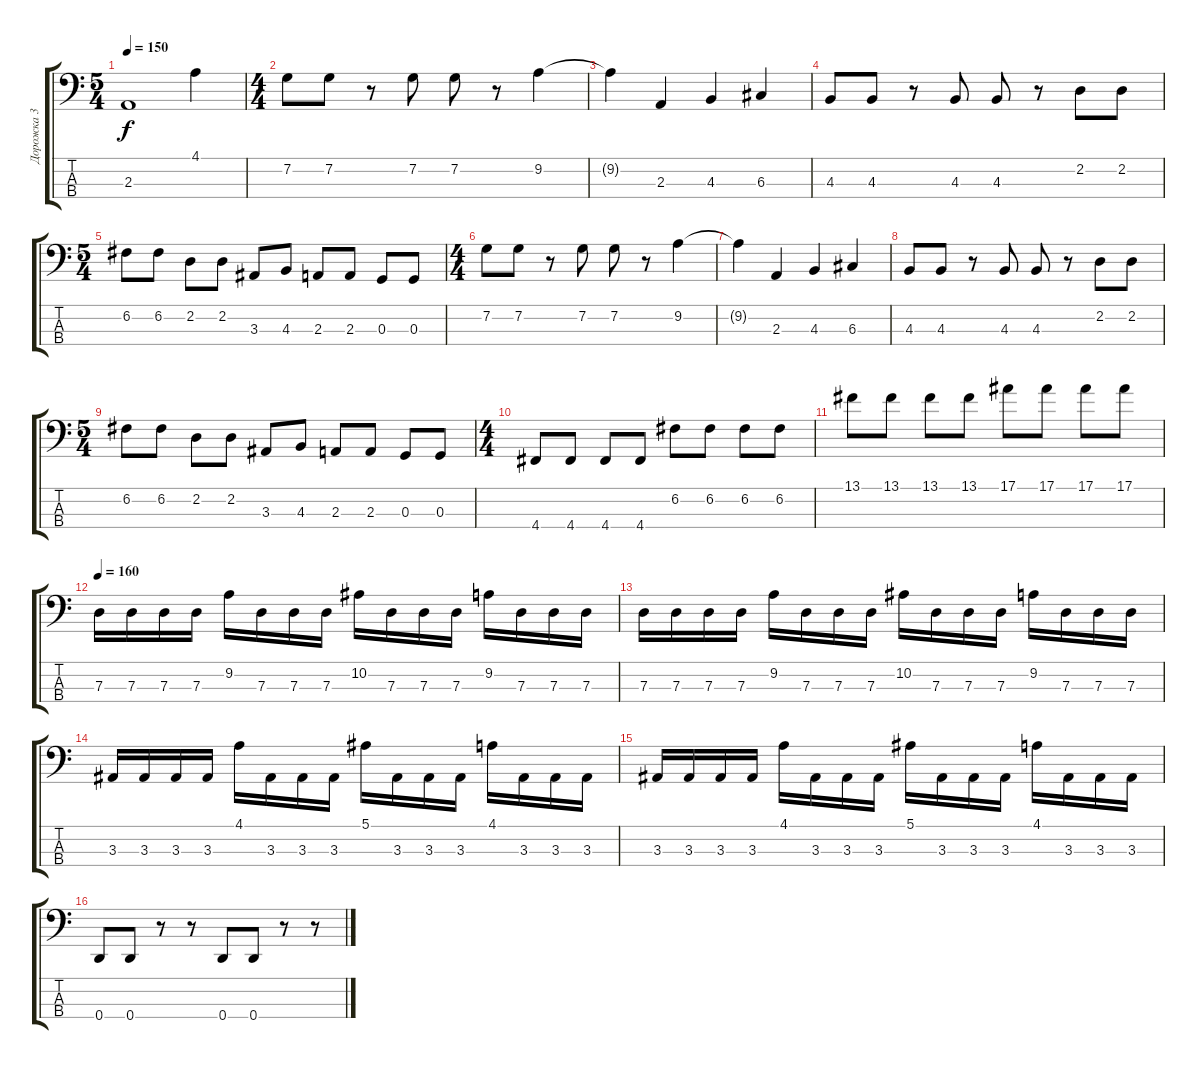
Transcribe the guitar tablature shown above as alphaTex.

\track ("Дорожка 3" "Дорожка 3") {instrument electricbassfinger}
\staff {score tabs}
\tuning (F2 C2 G1 D1) {hide}
\ts (5 4)
\tempo 150
\clef f4
\ks c
2.3.1{dy f} 4.1.4 |
\ts (4 4)
7.2.8 7.2.8 r.8 7.2.8 7.2.8 r.8 9.2.4 |
9.2{t}.4 2.3.4 4.3.4 6.3.4 |
4.3.8 4.3.8 r.8 4.3.8 4.3.8 r.8 2.2.8 2.2.8 |
\ts (5 4)
6.2.8 6.2.8 2.2.8 2.2.8 3.3.8 4.3.8 2.3.8 2.3.8 0.3.8 0.3.8 |
\ts (4 4)
7.2.8 7.2.8 r.8 7.2.8 7.2.8 r.8 9.2.4 |
9.2{t}.4 2.3.4 4.3.4 6.3.4 |
4.3.8 4.3.8 r.8 4.3.8 4.3.8 r.8 2.2.8 2.2.8 |
\ts (5 4)
6.2.8 6.2.8 2.2.8 2.2.8 3.3.8 4.3.8 2.3.8 2.3.8 0.3.8 0.3.8 |
\ts (4 4)
4.4.8 4.4.8 4.4.8 4.4.8 6.2.8 6.2.8 6.2.8 6.2.8 |
13.1.8 13.1.8 13.1.8 13.1.8 17.1.8 17.1.8 17.1.8 17.1.8 |
\tempo 160
7.3.16 7.3.16 7.3.16 7.3.16 9.2.16 7.3.16 7.3.16 7.3.16 10.2.16 7.3.16 7.3.16 7.3.16 9.2.16 7.3.16 7.3.16 7.3.16 |
7.3.16 7.3.16 7.3.16 7.3.16 9.2.16 7.3.16 7.3.16 7.3.16 10.2.16 7.3.16 7.3.16 7.3.16 9.2.16 7.3.16 7.3.16 7.3.16 |
3.3.16 3.3.16 3.3.16 3.3.16 4.1.16 3.3.16 3.3.16 3.3.16 5.1.16 3.3.16 3.3.16 3.3.16 4.1.16 3.3.16 3.3.16 3.3.16 |
3.3.16 3.3.16 3.3.16 3.3.16 4.1.16 3.3.16 3.3.16 3.3.16 5.1.16 3.3.16 3.3.16 3.3.16 4.1.16 3.3.16 3.3.16 3.3.16 |
0.4.8 0.4.8 r.8 r.8 0.4.8 0.4.8 r.8 r.8
